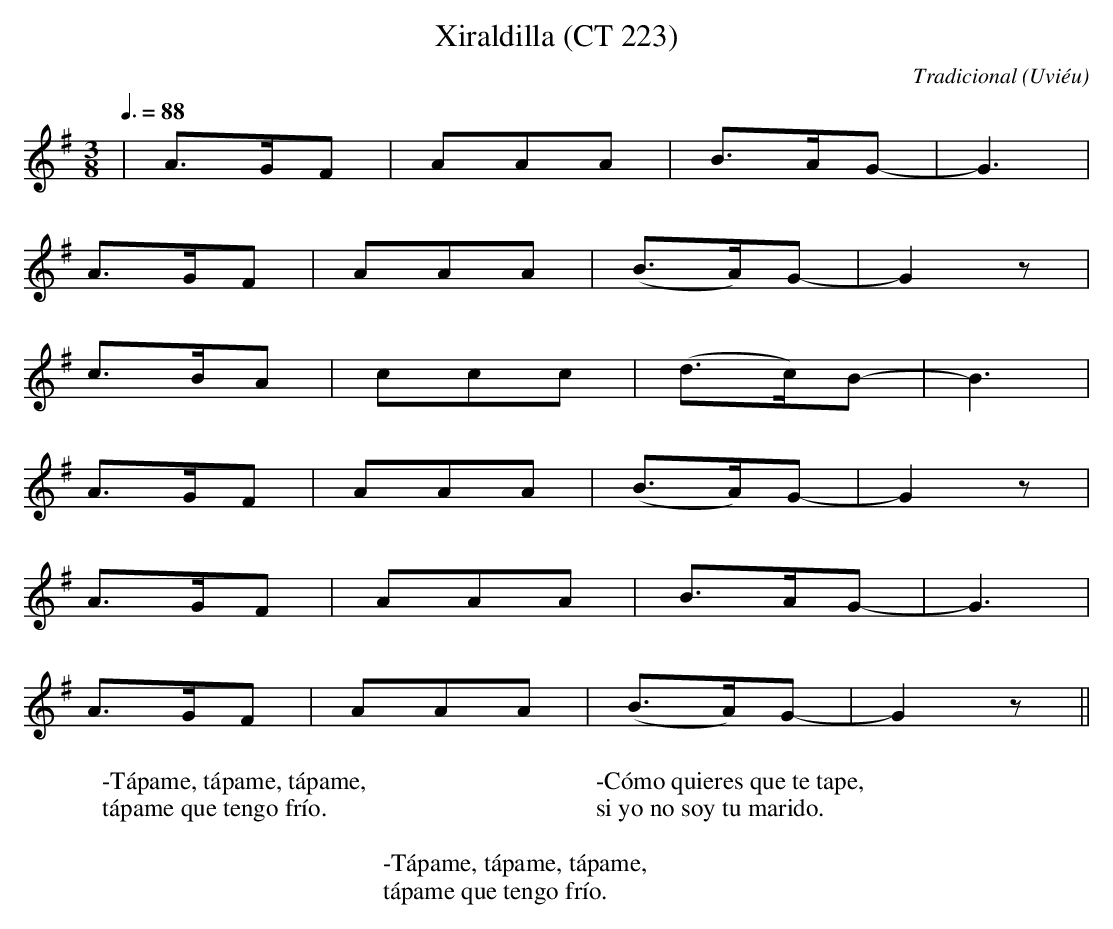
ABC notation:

X:1
T:Xiraldilla (CT 223)
C:Tradicional
O:Uviéu
M:3/8
L:1/8
Q:3/8=88
W:-Tápame, tápame, tápame,
W:tápame que tengo frío.
W:
W:-Cómo quieres que te tape,
W:si yo no soy tu marido.
W:
W:-Tápame, tápame, tápame,
W:tápame que tengo frío.
K:G
|A>GF|AAA|B>AG-|G3|
A>GF|AAA|(B>A)G-|G2z|
c>BA|ccc|(d>c)B-|B3|
A>GF|AAA|(B>A)G-|G2z|
A>GF|AAA|B>AG-|G3|
A>GF|AAA|(B>A)G-|G2z||
